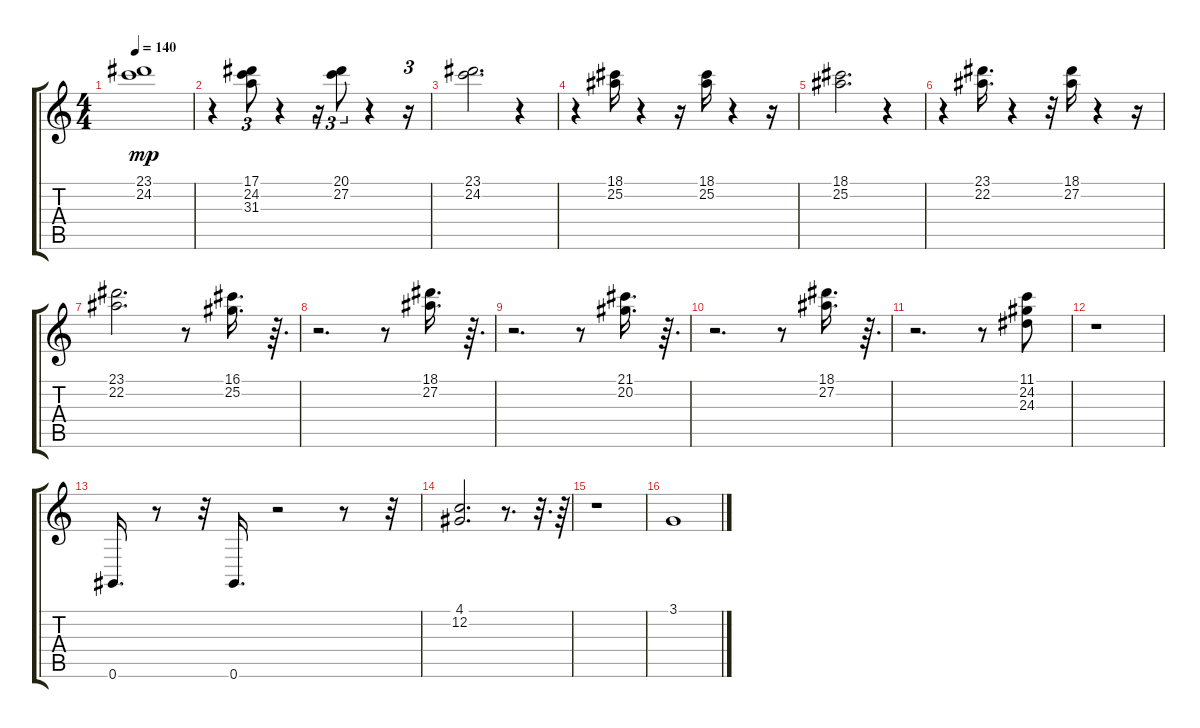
\track "" {instrument percussiveorgan}
\staff {score tabs}
\tuning (E4 C4 Ab3 E3 C3 Ab2) {hide}
\ts (4 4)
\tempo 140
\clef g2
\ks c
(23.1 24.2).1{dy mp} |
r.4 (17.1 24.2 31.3).8{tu (3 2)} r.4 r.16{tu (3 2)} (20.1 27.2).8{tu (3 2)} r.4 r.16{tu (3 2)} |
(23.1 24.2).2{d} r.4 |
r.4 (18.1 25.2).16 r.4 r.16 (18.1 25.2).16 r.4 r.16 |
(18.1 25.2).2{d} r.4 |
r.4 (23.1 22.2).16{d} r.4 r.32 (18.1 27.2).16 r.4 r.16 |
(23.1 22.2).2{d} r.8 (16.1 25.2).16{d} r.64{d} |
r.2{d} r.8 (18.1 27.2).16{d} r.64{d} |
r.2{d} r.8 (21.1 20.2).16{d} r.64{d} |
r.2{d} r.8 (18.1 27.2).16{d} r.64{d} |
r.2{d} r.8 (11.1 24.2 24.3).8 |
r.1 |
0.6.16{d} r.8 r.32 0.6.16{d} r.2 r.8 r.32 |
(4.1 12.2).2{d} r.8{d} r.32{d} r.64{tu (3 2)} |
r.1 |
3.1.1
